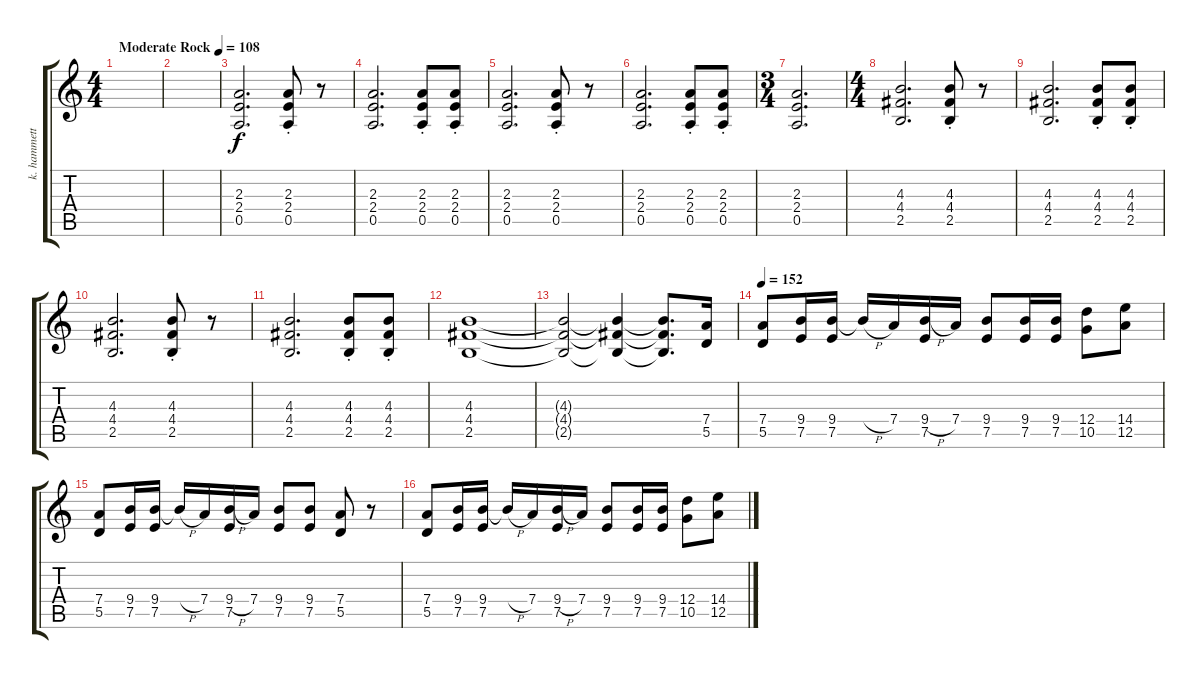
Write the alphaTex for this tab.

\track ("k. hammett - rhythm guitar" "k. hammett") {instrument distortionguitar}
\staff {score tabs}
\tuning (E4 B3 G3 D3 A2 E2) {hide}
\ts (4 4)
\tempo (108 "Moderate Rock")
\clef g2
\ks c
|
|
(2.3 2.4 0.5).2{d} (2.3{st} 2.4{st} 0.5{st}).8 r.8 |
(2.3 2.4 0.5).2{d} (2.3{st} 2.4{st} 0.5{st}).8 (2.3{st} 2.4{st} 0.5{st}).8 |
(2.3 2.4 0.5).2{d} (2.3{st} 2.4{st} 0.5{st}).8 r.8 |
(2.3 2.4 0.5).2{d} (2.3{st} 2.4{st} 0.5{st}).8 (2.3{st} 2.4{st} 0.5{st}).8 |
\ts (3 4)
(2.3 2.4 0.5).2{d} |
\ts (4 4)
(4.3 4.4 2.5).2{d} (4.3{st} 4.4{st} 2.5{st}).8 r.8 |
(4.3 4.4 2.5).2{d} (4.3{st} 4.4{st} 2.5{st}).8 (4.3{st} 4.4{st} 2.5{st}).8 |
(4.3 4.4 2.5).2{d} (4.3{st} 4.4{st} 2.5{st}).8 r.8 |
(4.3 4.4 2.5).2{d} (4.3{st} 4.4{st} 2.5{st}).8 (4.3{st} 4.4{st} 2.5{st}).8 |
(4.3 4.4 2.5).1{volume 0} |
(4.3{t} 4.4{t} 2.5{t}).2 (4.3{t} 4.4{t} 2.5{t}).4 (4.3{t} 4.4{t} 2.5{t}).8{d} (7.4 5.5).16{volume 11} |
\tempo 152
(7.4 5.5).8 (9.4 7.5).16 (9.4 7.5).16 9.4{h t}.16 7.4.16 (9.4{h} 7.5).16 7.4.16 (9.4 7.5).8 (9.4 7.5).16 (9.4 7.5).16 (12.4 10.5).8 (14.4 12.5).8 |
(7.4 5.5).8 (9.4 7.5).16 (9.4 7.5).16 9.4{h t}.16 7.4.16 (9.4{h} 7.5).16 7.4.16 (9.4 7.5).8 (9.4 7.5).8 (7.4 5.5).8 r.8 |
(7.4 5.5).8 (9.4 7.5).16 (9.4 7.5).16 9.4{h t}.16 7.4.16 (9.4{h} 7.5).16 7.4.16 (9.4 7.5).8 (9.4 7.5).16 (9.4 7.5).16 (12.4 10.5).8 (14.4 12.5).8
